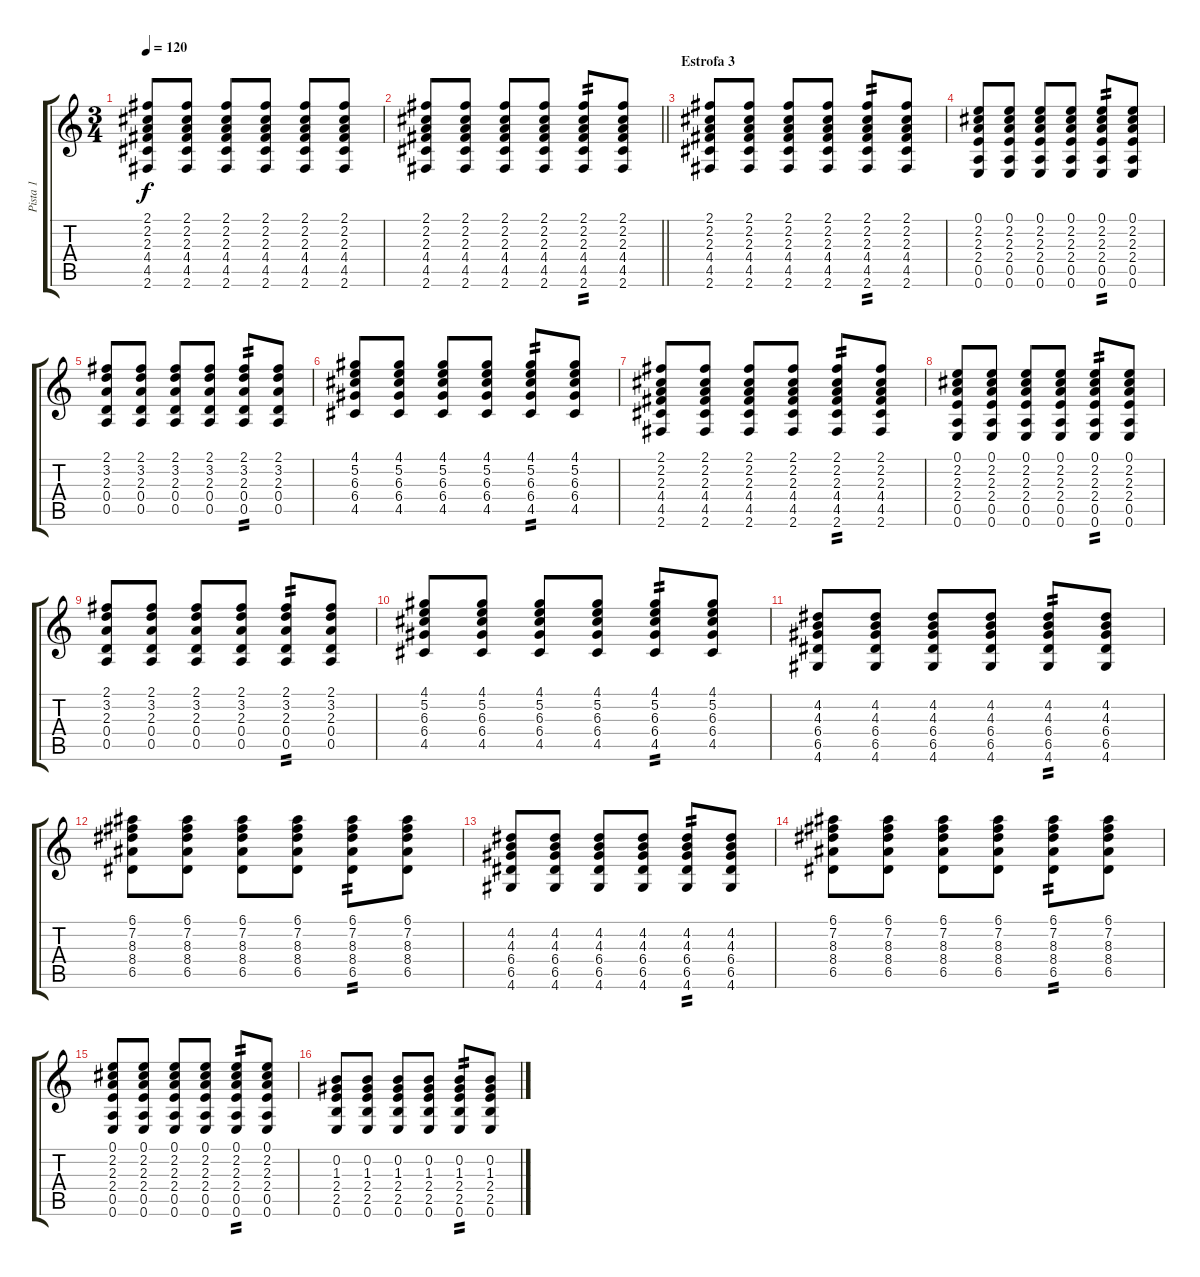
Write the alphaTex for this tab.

\track ("Pista 1" "Pista 1") {instrument acousticguitarnylon}
\staff {score tabs}
\tuning (E4 B3 G3 D3 A2 E2) {hide}
\ts (3 4)
\tempo 120
\clef g2
\ks c
(2.1 2.2 2.3 4.4 4.5 2.6).8{dy f} (2.1 2.2 2.3 4.4 4.5 2.6).8 (2.1 2.2 2.3 4.4 4.5 2.6).8 (2.1 2.2 2.3 4.4 4.5 2.6).8 (2.1 2.2 2.3 4.4 4.5 2.6).8 (2.1 2.2 2.3 4.4 4.5 2.6).8 |
\barLineRight lightlight
(2.1 2.2 2.3 4.4 4.5 2.6).8 (2.1 2.2 2.3 4.4 4.5 2.6).8 (2.1 2.2 2.3 4.4 4.5 2.6).8 (2.1 2.2 2.3 4.4 4.5 2.6).8 (2.1 2.2 2.3 4.4 4.5 2.6).8{tp 2} (2.1 2.2 2.3 4.4 4.5 2.6).8 |
\section ("" "Estrofa 3")
(2.1 2.2 2.3 4.4 4.5 2.6).8 (2.1 2.2 2.3 4.4 4.5 2.6).8 (2.1 2.2 2.3 4.4 4.5 2.6).8 (2.1 2.2 2.3 4.4 4.5 2.6).8 (2.1 2.2 2.3 4.4 4.5 2.6).8{tp 2} (2.1 2.2 2.3 4.4 4.5 2.6).8 |
(0.1 2.2 2.3 2.4 0.5 0.6).8 (0.1 2.2 2.3 2.4 0.5 0.6).8 (0.1 2.2 2.3 2.4 0.5 0.6).8 (0.1 2.2 2.3 2.4 0.5 0.6).8 (0.1 2.2 2.3 2.4 0.5 0.6).8{tp 2} (0.1 2.2 2.3 2.4 0.5 0.6).8 |
(2.1 3.2 2.3 0.4 0.5).8 (2.1 3.2 2.3 0.4 0.5).8 (2.1 3.2 2.3 0.4 0.5).8 (2.1 3.2 2.3 0.4 0.5).8 (2.1 3.2 2.3 0.4 0.5).8{tp 2} (2.1 3.2 2.3 0.4 0.5).8 |
(4.1 5.2 6.3 6.4 4.5).8 (4.1 5.2 6.3 6.4 4.5).8 (4.1 5.2 6.3 6.4 4.5).8 (4.1 5.2 6.3 6.4 4.5).8 (4.1 5.2 6.3 6.4 4.5).8{tp 2} (4.1 5.2 6.3 6.4 4.5).8 |
(2.1 2.2 2.3 4.4 4.5 2.6).8 (2.1 2.2 2.3 4.4 4.5 2.6).8 (2.1 2.2 2.3 4.4 4.5 2.6).8 (2.1 2.2 2.3 4.4 4.5 2.6).8 (2.1 2.2 2.3 4.4 4.5 2.6).8{tp 2} (2.1 2.2 2.3 4.4 4.5 2.6).8 |
(0.1 2.2 2.3 2.4 0.5 0.6).8 (0.1 2.2 2.3 2.4 0.5 0.6).8 (0.1 2.2 2.3 2.4 0.5 0.6).8 (0.1 2.2 2.3 2.4 0.5 0.6).8 (0.1 2.2 2.3 2.4 0.5 0.6).8{tp 2} (0.1 2.2 2.3 2.4 0.5 0.6).8 |
(2.1 3.2 2.3 0.4 0.5).8 (2.1 3.2 2.3 0.4 0.5).8 (2.1 3.2 2.3 0.4 0.5).8 (2.1 3.2 2.3 0.4 0.5).8 (2.1 3.2 2.3 0.4 0.5).8{tp 2} (2.1 3.2 2.3 0.4 0.5).8 |
(4.1 5.2 6.3 6.4 4.5).8 (4.1 5.2 6.3 6.4 4.5).8 (4.1 5.2 6.3 6.4 4.5).8 (4.1 5.2 6.3 6.4 4.5).8 (4.1 5.2 6.3 6.4 4.5).8{tp 2} (4.1 5.2 6.3 6.4 4.5).8 |
(4.2 4.3 6.4 6.5 4.6).8 (4.2 4.3 6.4 6.5 4.6).8 (4.2 4.3 6.4 6.5 4.6).8 (4.2 4.3 6.4 6.5 4.6).8 (4.2 4.3 6.4 6.5 4.6).8{tp 2} (4.2 4.3 6.4 6.5 4.6).8 |
(6.1 7.2 8.3 8.4 6.5).8 (6.1 7.2 8.3 8.4 6.5).8 (6.1 7.2 8.3 8.4 6.5).8 (6.1 7.2 8.3 8.4 6.5).8 (6.1 7.2 8.3 8.4 6.5).8{tp 2} (6.1 7.2 8.3 8.4 6.5).8 |
(4.2 4.3 6.4 6.5 4.6).8 (4.2 4.3 6.4 6.5 4.6).8 (4.2 4.3 6.4 6.5 4.6).8 (4.2 4.3 6.4 6.5 4.6).8 (4.2 4.3 6.4 6.5 4.6).8{tp 2} (4.2 4.3 6.4 6.5 4.6).8 |
(6.1 7.2 8.3 8.4 6.5).8 (6.1 7.2 8.3 8.4 6.5).8 (6.1 7.2 8.3 8.4 6.5).8 (6.1 7.2 8.3 8.4 6.5).8 (6.1 7.2 8.3 8.4 6.5).8{tp 2} (6.1 7.2 8.3 8.4 6.5).8 |
(0.1 2.2 2.3 2.4 0.5 0.6).8 (0.1 2.2 2.3 2.4 0.5 0.6).8 (0.1 2.2 2.3 2.4 0.5 0.6).8 (0.1 2.2 2.3 2.4 0.5 0.6).8 (0.1 2.2 2.3 2.4 0.5 0.6).8{tp 2} (0.1 2.2 2.3 2.4 0.5 0.6).8 |
(0.2 1.3 2.4 2.5 0.6).8 (0.2 1.3 2.4 2.5 0.6).8 (0.2 1.3 2.4 2.5 0.6).8 (0.2 1.3 2.4 2.5 0.6).8 (0.2 1.3 2.4 2.5 0.6).8{tp 2} (0.2 1.3 2.4 2.5 0.6).8
